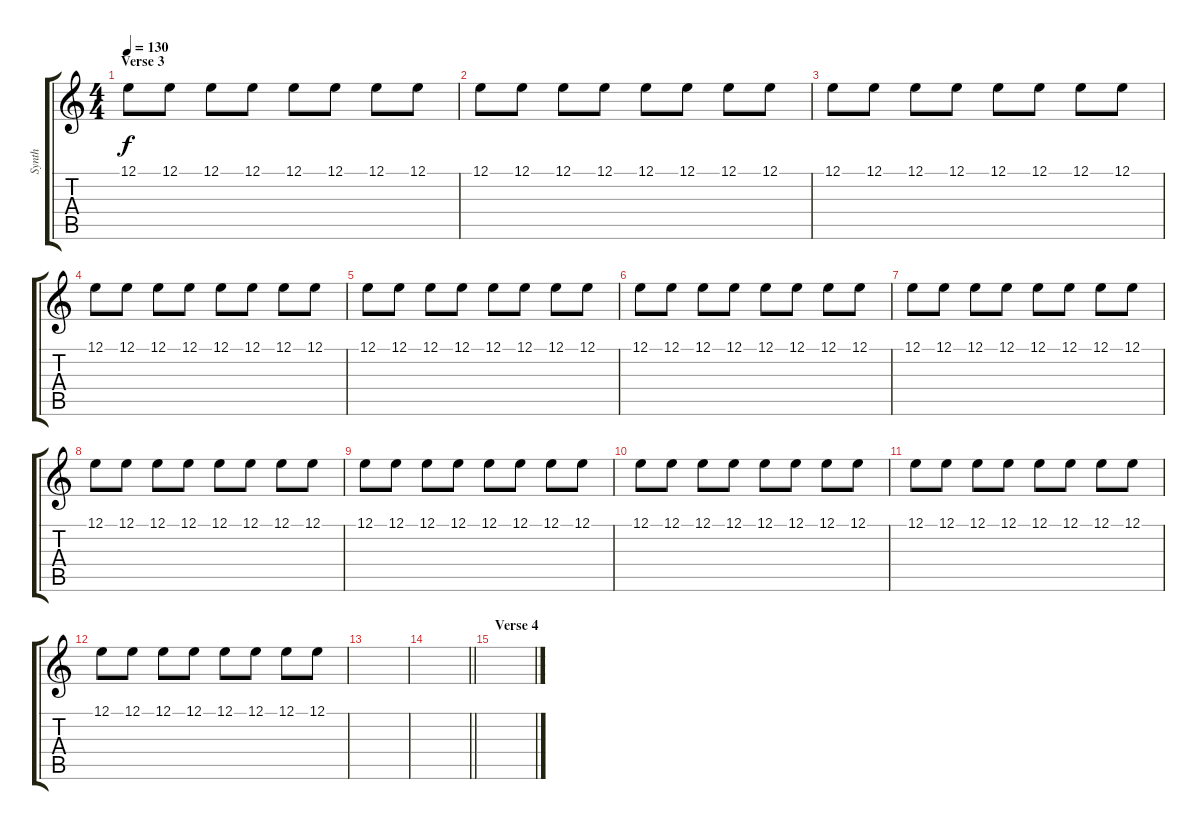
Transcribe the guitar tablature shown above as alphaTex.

\track ("Synth" "Synth") {instrument pad3polysynth}
\staff {score tabs}
\tuning (E4 B3 G3 D3 A2 E2) {hide}
\ts (4 4)
\section ("" "Verse 3")
\tempo 130
\clef g2
\ks c
12.1.8{dy f} 12.1.8 12.1.8 12.1.8 12.1.8 12.1.8 12.1.8 12.1.8 |
12.1.8 12.1.8 12.1.8 12.1.8 12.1.8 12.1.8 12.1.8 12.1.8 |
12.1.8 12.1.8 12.1.8 12.1.8 12.1.8 12.1.8 12.1.8 12.1.8 |
12.1.8 12.1.8 12.1.8 12.1.8 12.1.8 12.1.8 12.1.8 12.1.8 |
12.1.8 12.1.8 12.1.8 12.1.8 12.1.8 12.1.8 12.1.8 12.1.8 |
12.1.8 12.1.8 12.1.8 12.1.8 12.1.8 12.1.8 12.1.8 12.1.8 |
12.1.8 12.1.8 12.1.8 12.1.8 12.1.8 12.1.8 12.1.8 12.1.8 |
12.1.8 12.1.8 12.1.8 12.1.8 12.1.8 12.1.8 12.1.8 12.1.8 |
12.1.8 12.1.8 12.1.8 12.1.8 12.1.8 12.1.8 12.1.8 12.1.8 |
12.1.8 12.1.8 12.1.8 12.1.8 12.1.8 12.1.8 12.1.8 12.1.8 |
12.1.8 12.1.8 12.1.8 12.1.8 12.1.8 12.1.8 12.1.8 12.1.8 |
12.1.8 12.1.8 12.1.8 12.1.8 12.1.8 12.1.8 12.1.8 12.1.8 |
|
\barLineRight lightlight
|
\section ("" "Verse 4")
